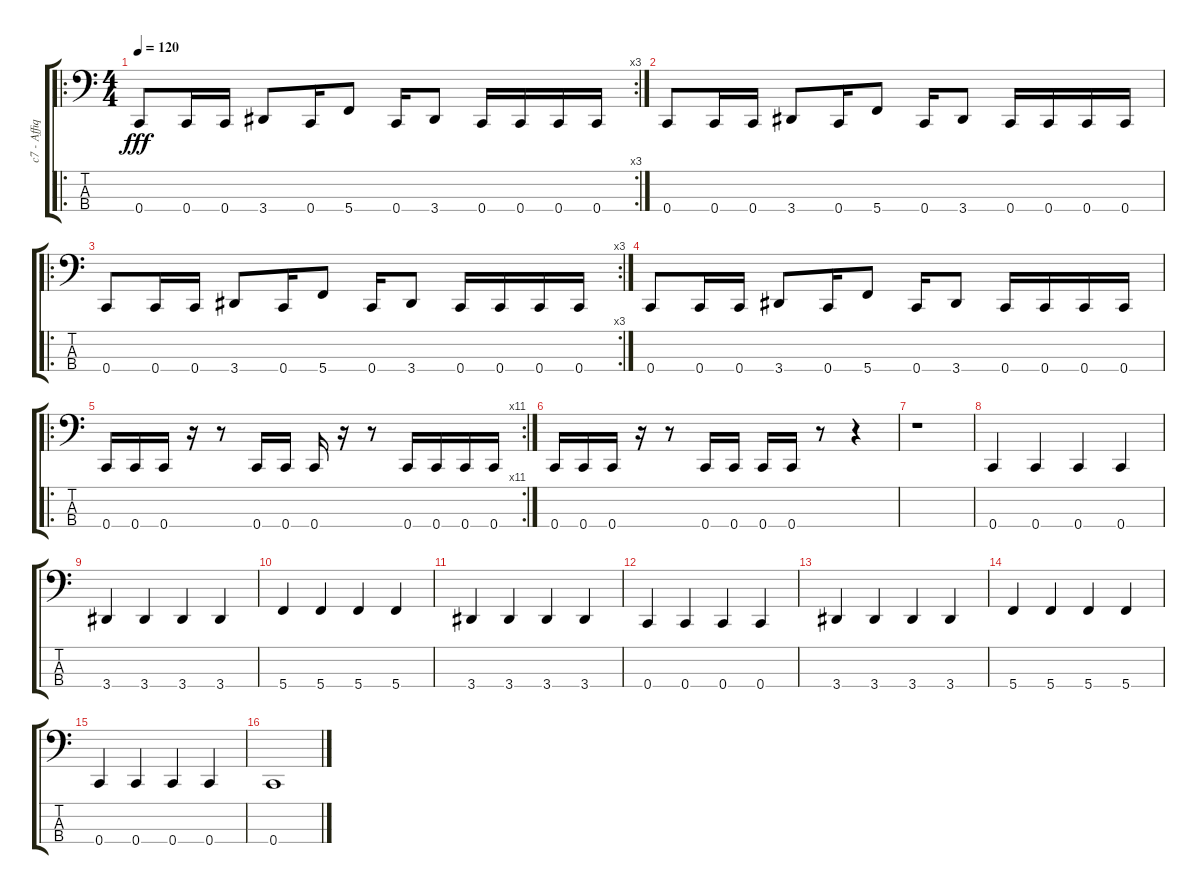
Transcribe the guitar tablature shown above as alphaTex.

\track ("c7 - Affiq - Bass" "c7 - Affiq") {instrument slapbass1}
\staff {score tabs}
\tuning (F2 C2 G1 C1) {hide}
\ro
\rc 3
\ts (4 4)
\tempo 120
\clef f4
\ks c
0.4.8{dy fff instrument slapbass1} 0.4.16 0.4.16 3.4.8 0.4.16 5.4.8 0.4.16 3.4.8 0.4.16 0.4.16 0.4.16 0.4.16 |
0.4.8 0.4.16 0.4.16 3.4.8 0.4.16 5.4.8 0.4.16 3.4.8 0.4.16 0.4.16 0.4.16 0.4.16 |
\ro
\rc 3
0.4.8 0.4.16 0.4.16 3.4.8 0.4.16 5.4.8 0.4.16 3.4.8 0.4.16 0.4.16 0.4.16 0.4.16 |
0.4.8 0.4.16 0.4.16 3.4.8 0.4.16 5.4.8 0.4.16 3.4.8 0.4.16 0.4.16 0.4.16 0.4.16 |
\ro
\rc 11
0.4.16 0.4.16 0.4.16 r.16 r.8 0.4.16 0.4.16 0.4.16 r.16 r.8 0.4.16 0.4.16 0.4.16 0.4.16 |
0.4.16 0.4.16 0.4.16 r.16 r.8 0.4.16 0.4.16 0.4.16 0.4.16 r.8 r.4 |
r.1 |
0.4.4 0.4.4 0.4.4 0.4.4 |
3.4.4 3.4.4 3.4.4 3.4.4 |
5.4.4 5.4.4 5.4.4 5.4.4 |
3.4.4 3.4.4 3.4.4 3.4.4 |
0.4.4 0.4.4 0.4.4 0.4.4 |
3.4.4 3.4.4 3.4.4 3.4.4 |
5.4.4 5.4.4 5.4.4 5.4.4 |
0.4.4 0.4.4 0.4.4 0.4.4 |
0.4.1
